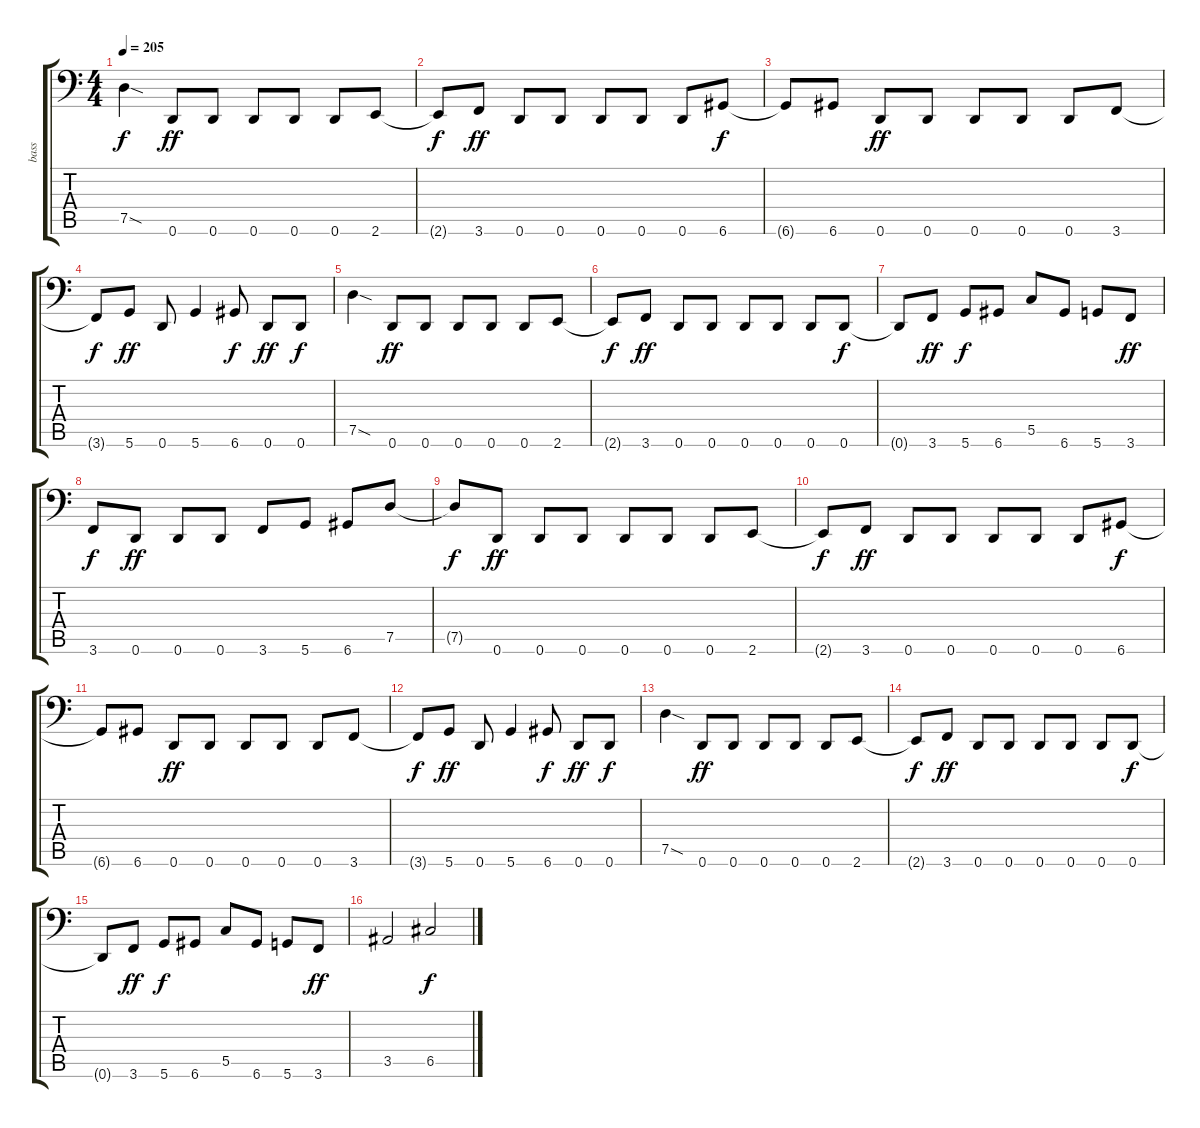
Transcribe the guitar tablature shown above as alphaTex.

\track ("bass" "bass") {instrument electricbasspick}
\staff {score tabs}
\tuning (D3 A2 F2 C2 G1 D1) {hide}
\ts (4 4)
\tempo 205
\clef f4
\ks c
7.5{sod}.4{dy f} 0.6.8{dy ff} 0.6.8 0.6.8 0.6.8 0.6.8 2.6.8 |
2.6{t}.8{dy f} 3.6.8{dy ff} 0.6.8 0.6.8 0.6.8 0.6.8 0.6.8 6.6.8{dy f} |
6.6{t}.8 6.6.8 0.6.8{dy ff} 0.6.8 0.6.8 0.6.8 0.6.8 3.6.8 |
3.6{t}.8{dy f} 5.6.8{dy ff} 0.6.8 5.6.4 6.6.8{dy f} 0.6.8{dy ff} 0.6.8{dy f} |
7.5{sod}.4 0.6.8{dy ff} 0.6.8 0.6.8 0.6.8 0.6.8 2.6.8 |
2.6{t}.8{dy f} 3.6.8{dy ff} 0.6.8 0.6.8 0.6.8 0.6.8 0.6.8 0.6.8{dy f} |
0.6{t}.8 3.6.8{dy ff} 5.6.8{dy f} 6.6.8 5.5.8 6.6.8 5.6.8 3.6.8{dy ff} |
3.6.8{dy f} 0.6.8{dy ff} 0.6.8 0.6.8 3.6.8 5.6.8 6.6.8 7.5.8 |
7.5{t}.8{dy f} 0.6.8{dy ff} 0.6.8 0.6.8 0.6.8 0.6.8 0.6.8 2.6.8 |
2.6{t}.8{dy f} 3.6.8{dy ff} 0.6.8 0.6.8 0.6.8 0.6.8 0.6.8 6.6.8{dy f} |
6.6{t}.8 6.6.8 0.6.8{dy ff} 0.6.8 0.6.8 0.6.8 0.6.8 3.6.8 |
3.6{t}.8{dy f} 5.6.8{dy ff} 0.6.8 5.6.4 6.6.8{dy f} 0.6.8{dy ff} 0.6.8{dy f} |
7.5{sod}.4 0.6.8{dy ff} 0.6.8 0.6.8 0.6.8 0.6.8 2.6.8 |
2.6{t}.8{dy f} 3.6.8{dy ff} 0.6.8 0.6.8 0.6.8 0.6.8 0.6.8 0.6.8{dy f} |
0.6{t}.8 3.6.8{dy ff} 5.6.8{dy f} 6.6.8 5.5.8 6.6.8 5.6.8 3.6.8{dy ff} |
3.5.2 6.5.2{dy f}
